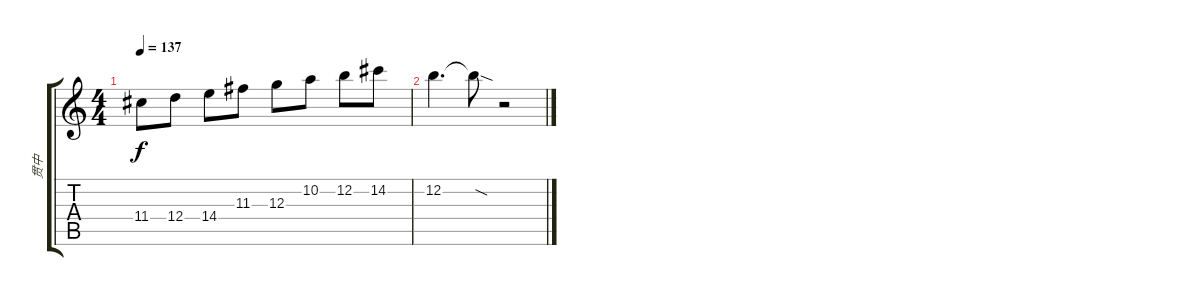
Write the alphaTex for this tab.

\track ("贯中" "贯中") {instrument overdrivenguitar}
\staff {score tabs}
\tuning (E4 B3 G3 D3 A2 E2) {hide}
\ts (4 4)
\tempo 137
\clef g2
\ks c
11.4{t}.8{dy f} 12.4.8 14.4.8 11.3.8 12.3.8 10.2.8 12.2.8 14.2.8 |
12.2.4{d} 12.2{sod t}.8 r.2
